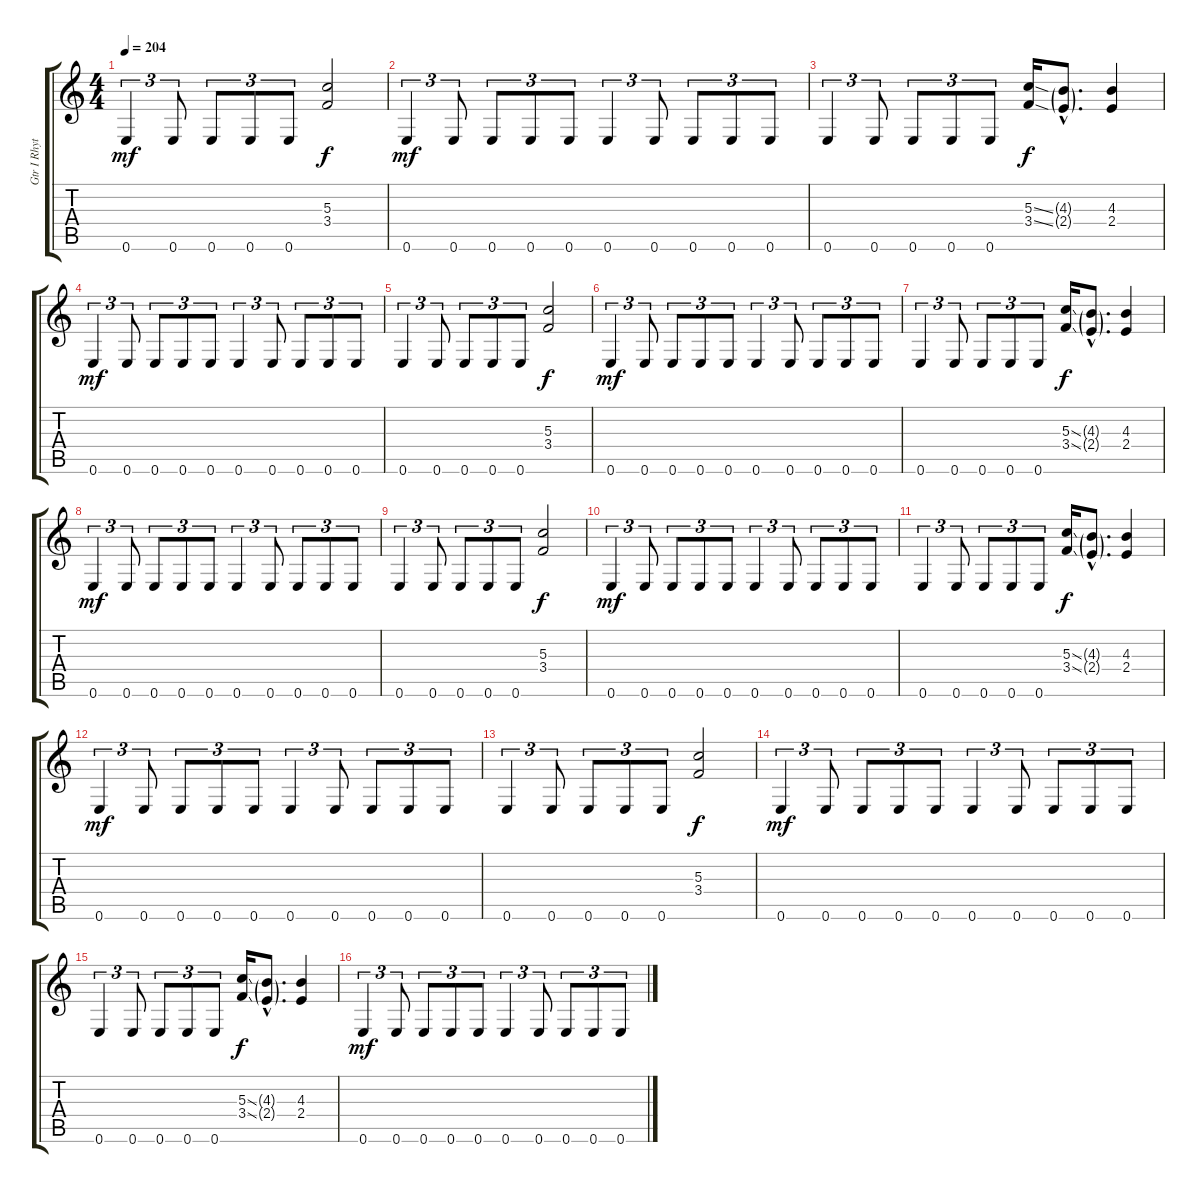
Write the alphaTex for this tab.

\track ("Gtr I Rhytm" "Gtr I Rhyt") {instrument overdrivenguitar}
\staff {score tabs}
\tuning (E4 B3 G3 D3 A2 E2) {hide}
\ts (4 4)
\tempo 204
\clef g2
\ks c
0.6.4{tu (3 2) dy mf} 0.6.8{tu (3 2)} 0.6.8{tu (3 2)} 0.6.8{tu (3 2)} 0.6.8{tu (3 2)} (5.3 3.4).2{dy f} |
0.6.4{tu (3 2) dy mf} 0.6.8{tu (3 2)} 0.6.8{tu (3 2)} 0.6.8{tu (3 2)} 0.6.8{tu (3 2)} 0.6.4{tu (3 2)} 0.6.8{tu (3 2)} 0.6.8{tu (3 2)} 0.6.8{tu (3 2)} 0.6.8{tu (3 2)} |
0.6.4{tu (3 2)} 0.6.8{tu (3 2)} 0.6.8{tu (3 2)} 0.6.8{tu (3 2)} 0.6.8{tu (3 2)} (5.3{ss} 3.4{ss}).16{dy f} (4.3{g hac} 2.4{g hac}).8{d} (4.3 2.4).4 |
0.6.4{tu (3 2) dy mf} 0.6.8{tu (3 2)} 0.6.8{tu (3 2)} 0.6.8{tu (3 2)} 0.6.8{tu (3 2)} 0.6.4{tu (3 2)} 0.6.8{tu (3 2)} 0.6.8{tu (3 2)} 0.6.8{tu (3 2)} 0.6.8{tu (3 2)} |
0.6.4{tu (3 2)} 0.6.8{tu (3 2)} 0.6.8{tu (3 2)} 0.6.8{tu (3 2)} 0.6.8{tu (3 2)} (5.3 3.4).2{dy f} |
0.6.4{tu (3 2) dy mf} 0.6.8{tu (3 2)} 0.6.8{tu (3 2)} 0.6.8{tu (3 2)} 0.6.8{tu (3 2)} 0.6.4{tu (3 2)} 0.6.8{tu (3 2)} 0.6.8{tu (3 2)} 0.6.8{tu (3 2)} 0.6.8{tu (3 2)} |
0.6.4{tu (3 2)} 0.6.8{tu (3 2)} 0.6.8{tu (3 2)} 0.6.8{tu (3 2)} 0.6.8{tu (3 2)} (5.3{ss} 3.4{ss}).16{dy f} (4.3{g hac} 2.4{g hac}).8{d} (4.3 2.4).4 |
0.6.4{tu (3 2) dy mf} 0.6.8{tu (3 2)} 0.6.8{tu (3 2)} 0.6.8{tu (3 2)} 0.6.8{tu (3 2)} 0.6.4{tu (3 2)} 0.6.8{tu (3 2)} 0.6.8{tu (3 2)} 0.6.8{tu (3 2)} 0.6.8{tu (3 2)} |
0.6.4{tu (3 2)} 0.6.8{tu (3 2)} 0.6.8{tu (3 2)} 0.6.8{tu (3 2)} 0.6.8{tu (3 2)} (5.3 3.4).2{dy f} |
0.6.4{tu (3 2) dy mf} 0.6.8{tu (3 2)} 0.6.8{tu (3 2)} 0.6.8{tu (3 2)} 0.6.8{tu (3 2)} 0.6.4{tu (3 2)} 0.6.8{tu (3 2)} 0.6.8{tu (3 2)} 0.6.8{tu (3 2)} 0.6.8{tu (3 2)} |
0.6.4{tu (3 2)} 0.6.8{tu (3 2)} 0.6.8{tu (3 2)} 0.6.8{tu (3 2)} 0.6.8{tu (3 2)} (5.3{ss} 3.4{ss}).16{dy f} (4.3{g hac} 2.4{g hac}).8{d} (4.3 2.4).4 |
0.6.4{tu (3 2) dy mf} 0.6.8{tu (3 2)} 0.6.8{tu (3 2)} 0.6.8{tu (3 2)} 0.6.8{tu (3 2)} 0.6.4{tu (3 2)} 0.6.8{tu (3 2)} 0.6.8{tu (3 2)} 0.6.8{tu (3 2)} 0.6.8{tu (3 2)} |
0.6.4{tu (3 2)} 0.6.8{tu (3 2)} 0.6.8{tu (3 2)} 0.6.8{tu (3 2)} 0.6.8{tu (3 2)} (5.3 3.4).2{dy f} |
0.6.4{tu (3 2) dy mf} 0.6.8{tu (3 2)} 0.6.8{tu (3 2)} 0.6.8{tu (3 2)} 0.6.8{tu (3 2)} 0.6.4{tu (3 2)} 0.6.8{tu (3 2)} 0.6.8{tu (3 2)} 0.6.8{tu (3 2)} 0.6.8{tu (3 2)} |
0.6.4{tu (3 2)} 0.6.8{tu (3 2)} 0.6.8{tu (3 2)} 0.6.8{tu (3 2)} 0.6.8{tu (3 2)} (5.3{ss} 3.4{ss}).16{dy f} (4.3{g hac} 2.4{g hac}).8{d} (4.3 2.4).4 |
0.6.4{tu (3 2) dy mf} 0.6.8{tu (3 2)} 0.6.8{tu (3 2)} 0.6.8{tu (3 2)} 0.6.8{tu (3 2)} 0.6.4{tu (3 2)} 0.6.8{tu (3 2)} 0.6.8{tu (3 2)} 0.6.8{tu (3 2)} 0.6.8{tu (3 2)}
